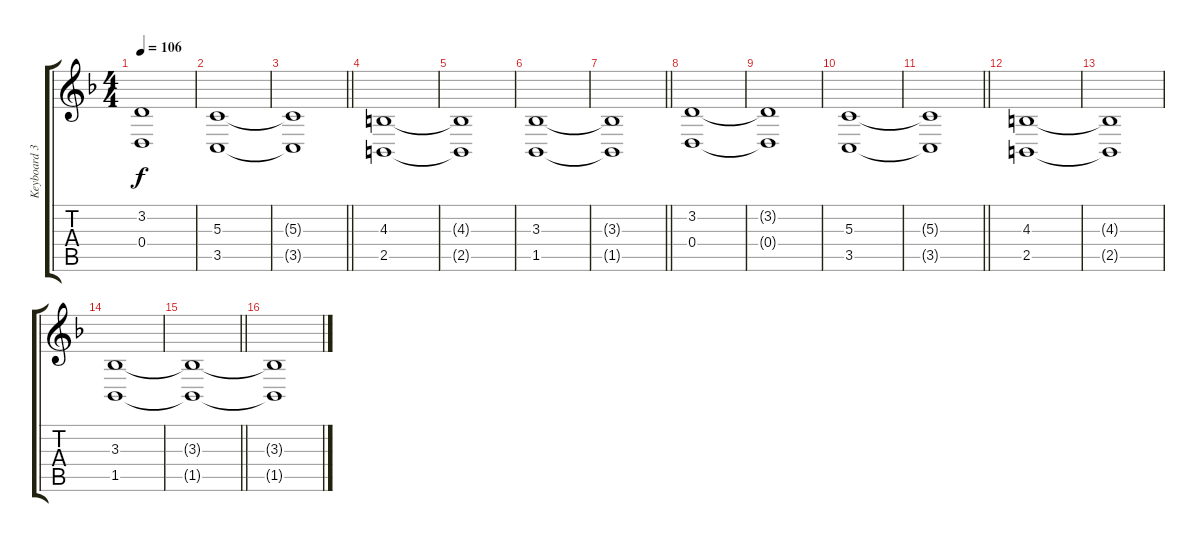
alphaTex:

\track ("Keyboard 3" "Keyboard 3") {instrument pad2warm}
\staff {score tabs}
\tuning (E4 B3 G3 D3 A2 E2) {hide}
\ts (4 4)
\tempo 106
\clef g2
\ks dminor
(3.2{t} 0.4{t}).1{dy f} |
(5.3 3.5).1 |
\barLineRight lightlight
(5.3{t} 3.5{t}).1 |
(4.3 2.5).1 |
(4.3{t} 2.5{t}).1 |
(3.3 1.5).1 |
\barLineRight lightlight
(3.3{t} 1.5{t}).1 |
(3.2 0.4).1 |
(3.2{t} 0.4{t}).1 |
(5.3 3.5).1 |
\barLineRight lightlight
(5.3{t} 3.5{t}).1 |
(4.3 2.5).1 |
(4.3{t} 2.5{t}).1 |
(3.3 1.5).1 |
\barLineRight lightlight
(3.3{t} 1.5{t}).1 |
(3.3{t} 1.5{t}).1
